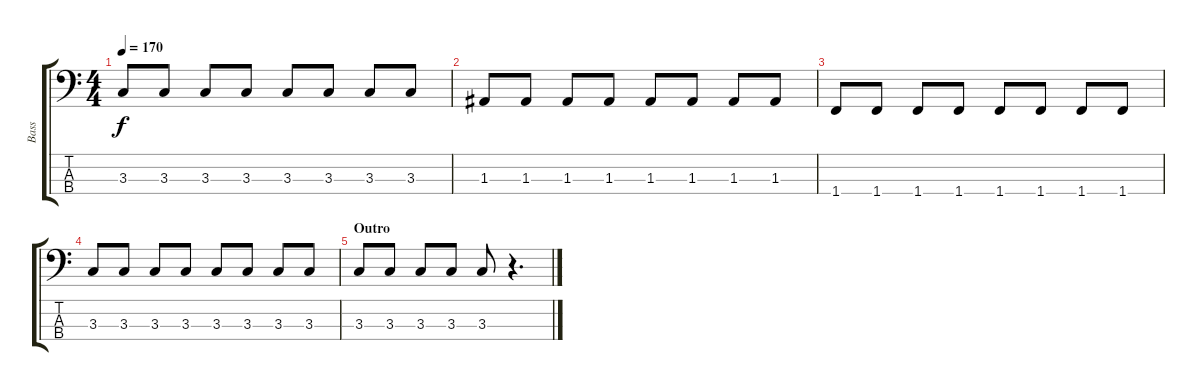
\track ("Bass" "Bass") {instrument electricbasspick}
\staff {score tabs}
\tuning (G2 D2 A1 E1) {hide}
\ts (4 4)
\tempo 170
\clef f4
\ks c
3.3.8{dy f} 3.3.8 3.3.8 3.3.8 3.3.8 3.3.8 3.3.8 3.3.8 |
1.3.8 1.3.8 1.3.8 1.3.8 1.3.8 1.3.8 1.3.8 1.3.8 |
1.4.8 1.4.8 1.4.8 1.4.8 1.4.8 1.4.8 1.4.8 1.4.8 |
3.3.8 3.3.8 3.3.8 3.3.8 3.3.8 3.3.8 3.3.8 3.3.8 |
\section ("" "Outro")
3.3.8 3.3.8 3.3.8 3.3.8 3.3.8 r.4{d}
